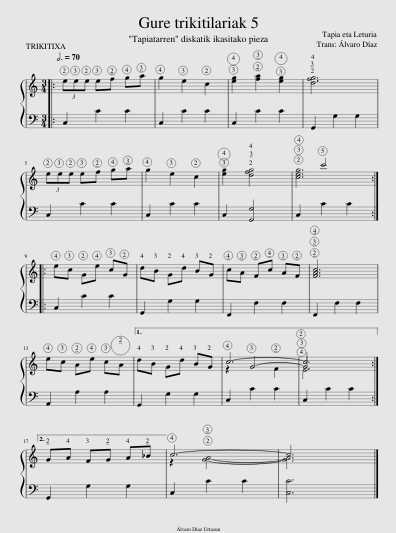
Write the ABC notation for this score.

X:1
%%score { ( 1 3 4 ) | 2 }
L:1/8
Q:3/4=70
M:3/4
I:linebreak $
K:C
V:1 treble
V:3 treble
V:4 treble
V:2 bass
V:1
|: (3eee ef ga | g2 e2 c2 | [eg]2 [fa]2 [eg]2 | [dfg]6 |$ (3eee ef ga | %5
 g2 e2 c2 | [eg]2 [dfg]4 | x2 c'4 ::$ ec Ge cG | dB Gd BG | %10
 cA Fc AF | [FAc]6 |$ ec Ae cA |1 dB Gd BG | c6- | %15
 c6 :|2$ GA FG A_B || c6- | c6 |] %19
V:2
|: C,2 C2 C2 | C,2 C2 C2 | C,2 C2 C2 | G,,2 G,2 G,2 |$ C,2 C2 C2 | %5
 C,2 C2 C2 | C,2 [G,,G,]4 | C,2 C2 C2 ::$ C,2 C2 C2 | G,,2 G,2 G,2 | %10
 F,,2 F,2 F,2 | F,,2 F,2 F,2 |$ A,,2 A,2 A,2 |1 G,,2 G,2 G,2 | C,2 C2 C2 | %15
 C,2 C2 C2 :|2$ G,,2 G,2 G,2 || C,2 C2 C2 | [C,C]6 |] %19
V:3
|: x6 | x6 | x6 | x6 |$ x6 | %5
 x6 | x6 | [ceg]6 ::$ x6 | x6 | %10
 x6 | x6 |$ x6 |1 x6 | z2 G4- | %15
 G6 :|2$ x6 || z2 [GA]4- | [GA]6 |] %19
V:4
|: x6 | x6 | x6 | x6 |$ x6 | %5
 x6 | x6 | x6 ::$ x6 | x6 | %10
 x6 | x6 |$ x6 |1 x6 | x4 F2 | %15
 E6 :|2$ x6 || x6 | x6 |] %19
